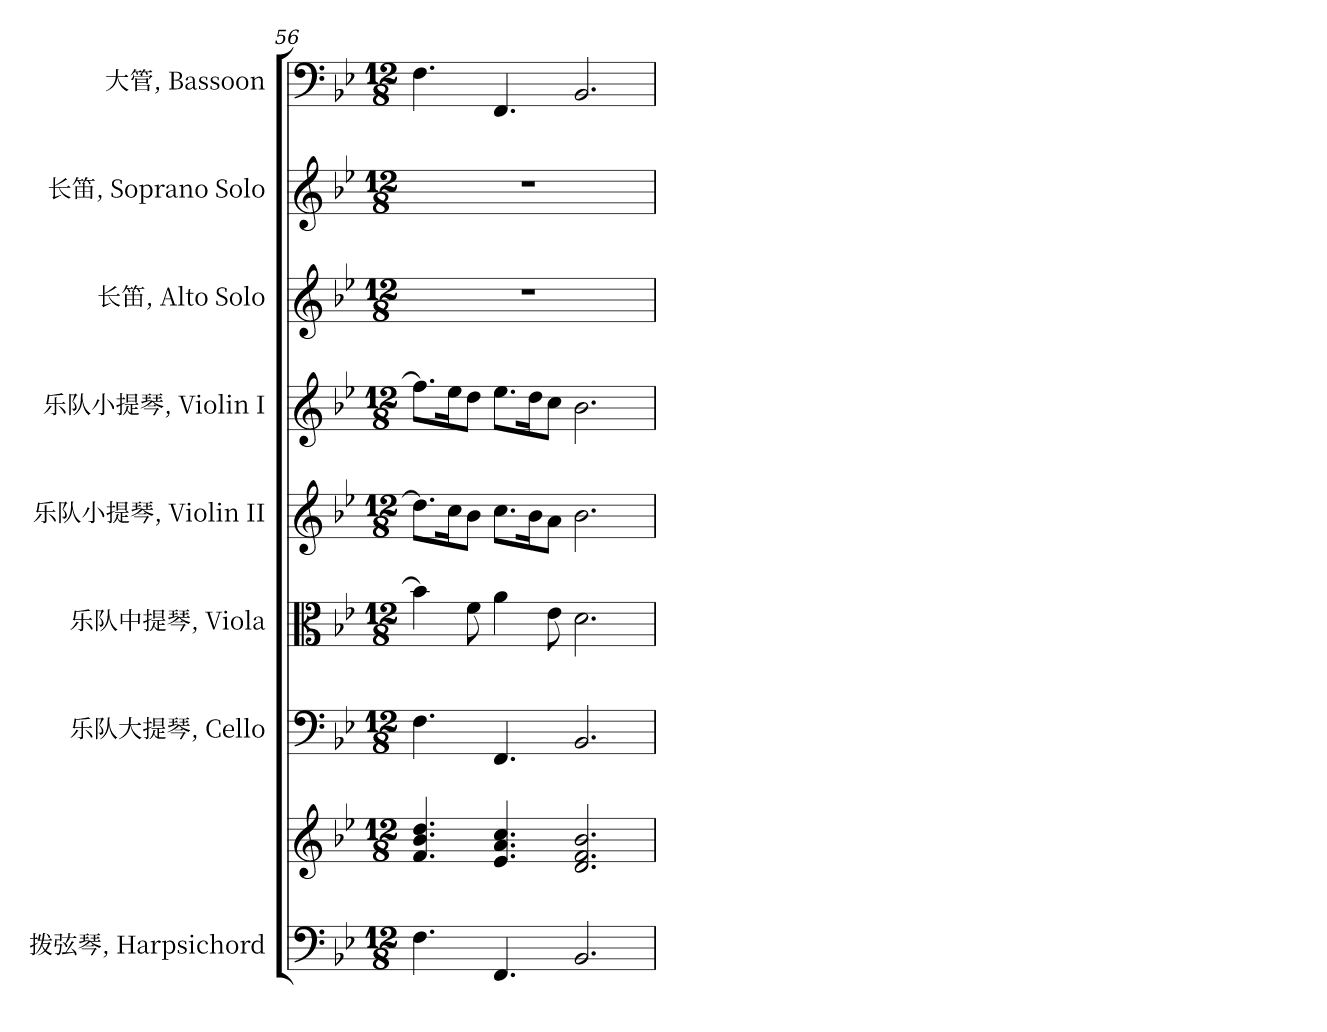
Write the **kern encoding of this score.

**kern	**kern	**kern	**kern	**kern	**kern	**kern	**kern	**kern
*part8	*part8	*part7	*part6	*part5	*part4	*part3	*part2	*part1
*staff9	*staff8	*staff7	*staff6	*staff5	*staff4	*staff3	*staff2	*staff1
*I"拨弦琴, Harpsichord	*	*I"乐队大提琴, Cello	*I"乐队中提琴, Viola	*I"乐队小提琴, Violin II	*I"乐队小提琴, Violin I	*I"长笛, Alto Solo	*I"长笛, Soprano Solo	*I"大管, Bassoon
*I'Hch.	*	*	*	*	*	*	*	*I'Bsn.
*clefF4	*clefG2	*clefF4	*clefC3	*clefG2	*clefG2	*clefG2	*clefG2	*clefF4
*k[b-e-]	*k[b-e-]	*k[b-e-]	*k[b-e-]	*k[b-e-]	*k[b-e-]	*k[b-e-]	*k[b-e-]	*k[b-e-]
*M12/8	*M12/8	*M12/8	*M12/8	*M12/8	*M12/8	*M12/8	*M12/8	*M12/8
=56	=56	=56	=56	=56	=56	=56	=56	=56
4.F\	4.f/ 4.b-/ 4.dd/	4.F\	4b-\]	8.dd\L]	8.ff\L]	1.r	1.r	4.F\
.	.	.	.	16cc\K	16ee-\K	.	.	.
.	.	.	8f\	8b-\J	8dd\J	.	.	.
4.FF/	4.e-/ 4.a/ 4.cc/	4.FF/	4a\	8.cc\L	8.ee-\L	.	.	4.FF/
.	.	.	.	16b-\K	16dd\K	.	.	.
.	.	.	8e-\	8a\J	8cc\J	.	.	.
2.BB-/	2.d/ 2.f/ 2.b-/	2.BB-/	2.d\	2.b-\	2.b-\	.	.	2.BB-/
=	=	=	=	=	=	=	=	=
*-	*-	*-	*-	*-	*-	*-	*-	*-
